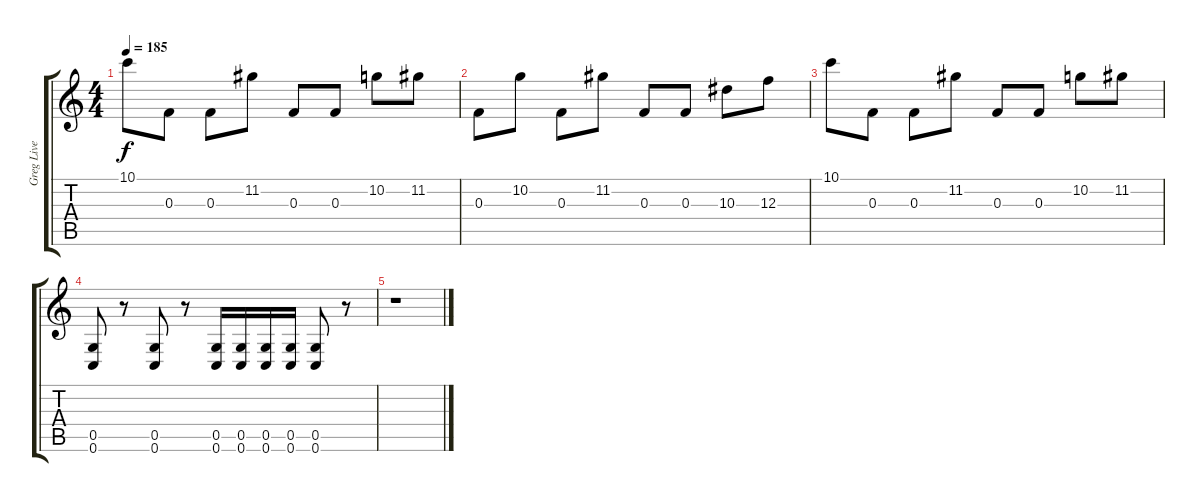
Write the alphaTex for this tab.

\track ("Greg Live" "Greg Live") {mute instrument distortionguitar}
\staff {score tabs}
\tuning (D4 A3 F3 C3 G2 C2) {hide}
\ts (4 4)
\tempo 185
\clef g2
\ks c
10.1.8{dy f} 0.3.8 0.3.8 11.2.8 0.3.8 0.3.8 10.2.8 11.2.8 |
0.3.8 10.2.8 0.3.8 11.2.8 0.3.8 0.3.8 10.3.8 12.3.8 |
10.1.8 0.3.8 0.3.8 11.2.8 0.3.8 0.3.8 10.2.8 11.2.8 |
(0.5 0.6).8 r.8 (0.5 0.6).8 r.8 (0.5 0.6).16 (0.5 0.6).16 (0.5 0.6).16 (0.5 0.6).16 (0.5 0.6).8 r.8 |
r.1
